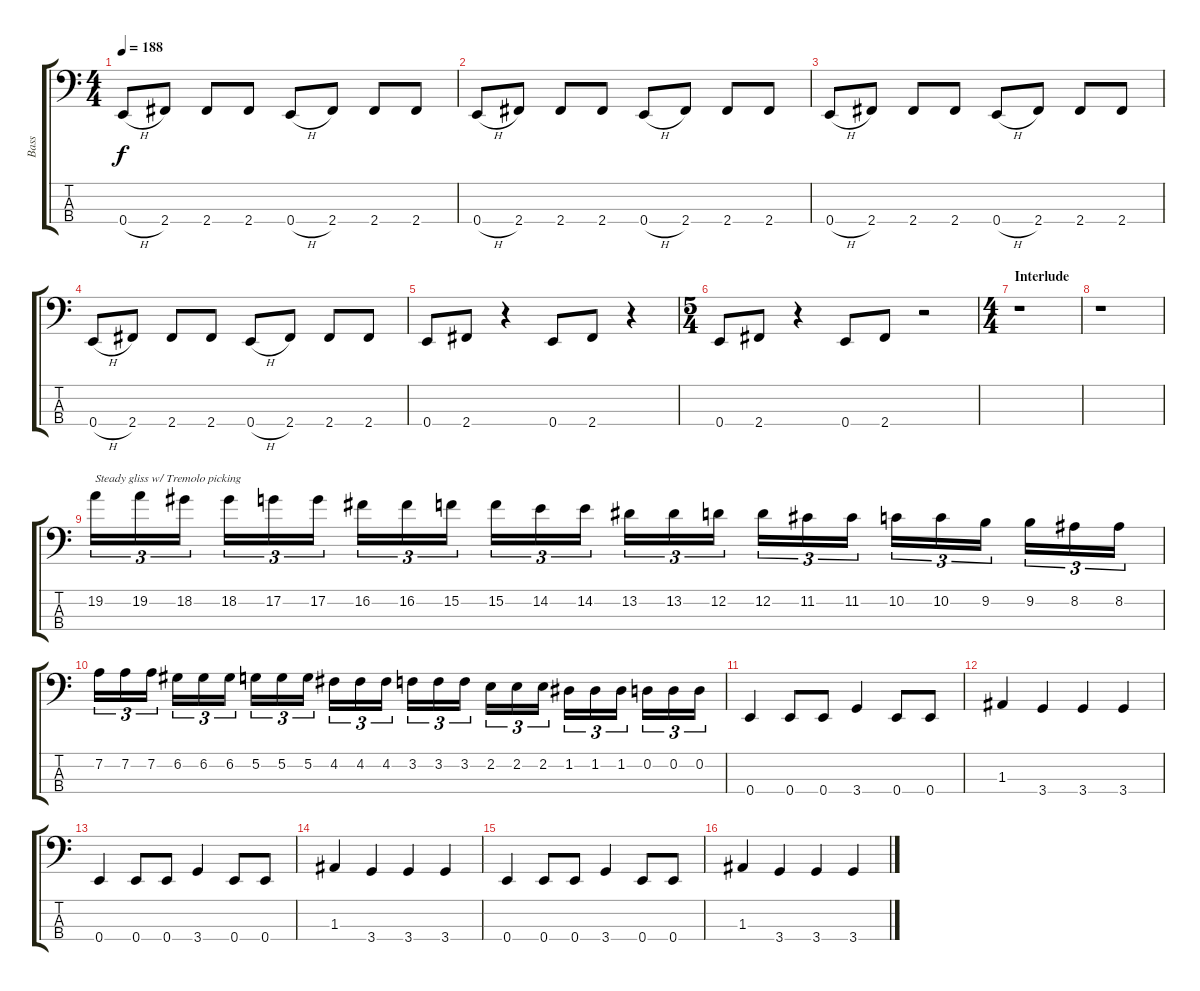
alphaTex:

\track ("Bass" "Bass") {instrument electricbasspick}
\staff {score tabs}
\tuning (G2 D2 A1 E1) {hide}
\ts (4 4)
\tempo 188
\clef f4
\ks c
0.4{h}.8{dy f} 2.4.8 2.4.8 2.4.8 0.4{h}.8 2.4.8 2.4.8 2.4.8 |
0.4{h}.8 2.4.8 2.4.8 2.4.8 0.4{h}.8 2.4.8 2.4.8 2.4.8 |
0.4{h}.8 2.4.8 2.4.8 2.4.8 0.4{h}.8 2.4.8 2.4.8 2.4.8 |
0.4{h}.8 2.4.8 2.4.8 2.4.8 0.4{h}.8 2.4.8 2.4.8 2.4.8 |
0.4.8 2.4.8 r.4 0.4.8 2.4.8 r.4 |
\ts (5 4)
0.4.8 2.4.8 r.4 0.4.8 2.4.8 r.2 |
\ts (4 4)
\section ("" "Interlude")
r.1 |
r.1 |
19.2.16{tu (3 2) txt "Steady gliss w/ Tremolo picking"} 19.2.16{tu (3 2)} 18.2.16{tu (3 2)} 18.2.16{tu (3 2)} 17.2.16{tu (3 2)} 17.2.16{tu (3 2)} 16.2.16{tu (3 2)} 16.2.16{tu (3 2)} 15.2.16{tu (3 2)} 15.2.16{tu (3 2)} 14.2.16{tu (3 2)} 14.2.16{tu (3 2)} 13.2.16{tu (3 2)} 13.2.16{tu (3 2)} 12.2.16{tu (3 2)} 12.2.16{tu (3 2)} 11.2.16{tu (3 2)} 11.2.16{tu (3 2)} 10.2.16{tu (3 2)} 10.2.16{tu (3 2)} 9.2.16{tu (3 2)} 9.2.16{tu (3 2)} 8.2.16{tu (3 2)} 8.2.16{tu (3 2)} |
7.2.16{tu (3 2)} 7.2.16{tu (3 2)} 7.2.16{tu (3 2)} 6.2.16{tu (3 2)} 6.2.16{tu (3 2)} 6.2.16{tu (3 2)} 5.2.16{tu (3 2)} 5.2.16{tu (3 2)} 5.2.16{tu (3 2)} 4.2.16{tu (3 2)} 4.2.16{tu (3 2)} 4.2.16{tu (3 2)} 3.2.16{tu (3 2)} 3.2.16{tu (3 2)} 3.2.16{tu (3 2)} 2.2.16{tu (3 2)} 2.2.16{tu (3 2)} 2.2.16{tu (3 2)} 1.2.16{tu (3 2)} 1.2.16{tu (3 2)} 1.2.16{tu (3 2)} 0.2.16{tu (3 2)} 0.2.16{tu (3 2)} 0.2.16{tu (3 2)} |
0.4.4 0.4.8 0.4.8 3.4.4 0.4.8 0.4.8 |
1.3.4 3.4.4 3.4.4 3.4.4 |
0.4.4 0.4.8 0.4.8 3.4.4 0.4.8 0.4.8 |
1.3.4 3.4.4 3.4.4 3.4.4 |
0.4.4 0.4.8 0.4.8 3.4.4 0.4.8 0.4.8 |
1.3.4 3.4.4 3.4.4 3.4.4
